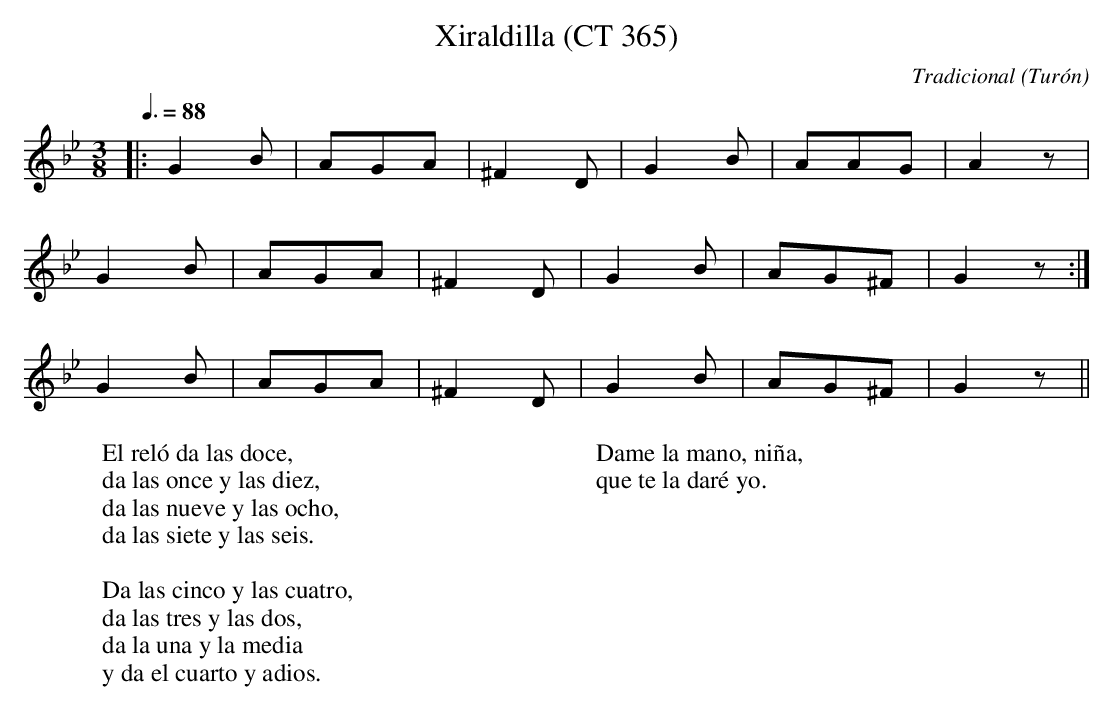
X:1
T:Xiraldilla (CT 365)
C:Tradicional
O:Turón
M:3/8
L:1/8
Q:3/8=88
K:Gm
|: G2 B|AGA|^F2 D|G2 B|AAG|A2 z|
G2 B|AGA|^F2 D|G2 B|AG^F|G2 z :|
G2 B|AGA|^F2 D|G2 B|AG^F|G2 z||
W:El reló da las doce,
W:da las once y las diez,
W:da las nueve y las ocho,
W:da las siete y las seis.
W:
W:Da las cinco y las cuatro,
W:da las tres y las dos,
W:da la una y la media
W:y da el cuarto y adios.
W:
W:Dame la mano, niña,
W:que te la daré yo.
W:
